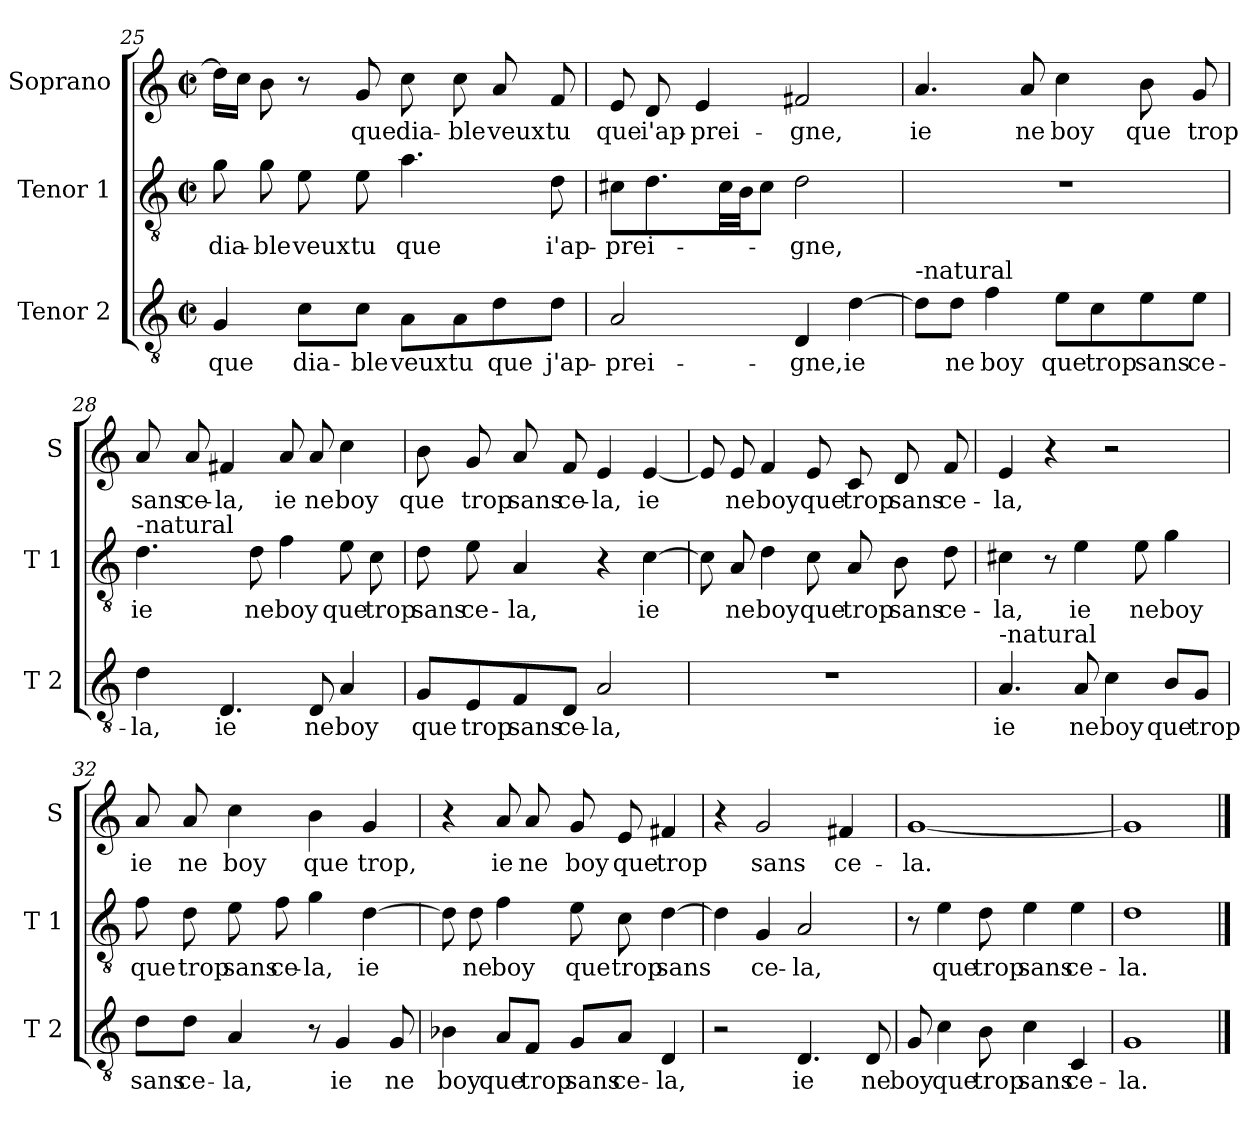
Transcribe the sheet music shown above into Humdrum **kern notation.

**kern	**text	**kern	**text	**kern	**text
*part3	*part3	*part2	*part2	*part1	*part1
*staff3	*staff3	*staff2	*staff2	*staff1	*staff1
*I"Tenor 2	*	*I"Tenor 1	*	*I"Soprano	*
*I'T 2	*	*I'T 1	*	*I'S	*
!!LO:LB:g=z
*clefGv2	*	*clefGv2	*	*clefG2	*
*k[]	*	*k[]	*	*k[]	*
*C:	*	*C:	*	*C:	*
*M2/2	*	*M2/2	*	*M2/2	*
*met(c|)	*	*met(c|)	*	*met(c|)	*
=25	=25	=25	=25	=25	=25
!	!LO:LY:b	!	!LO:LY:b	!	!
4G/	que	8g\	dia-	16dd\LL]	.
.	.	.	.	16cc\JJ	.
!	!	!	!LO:LY:b	!	!
.	.	8g\	-ble	8b\	.
!	!LO:LY:b	!	!LO:LY:b	!	!
8c\L	dia-	8e\	veux	8r	.
!	!LO:LY:b	!	!LO:LY:b	!	!LO:LY:b
8c\J	-ble	8e\	tu	8g/	que
!	!LO:LY:b	!	!LO:LY:b	!	!LO:LY:b
8A\L	veux	4.a\	que	8cc\	dia-
!	!LO:LY:b	!	!	!	!LO:LY:b
8A\	tu	.	.	8cc\	-ble
!	!LO:LY:b	!	!	!	!LO:LY:b
8d\	que	.	.	8a/	veux
!	!LO:LY:b	!	!LO:LY:b	!	!LO:LY:b
8d\J	j'ap-	8d\	i'ap-	8f/	tu
=26	=26	=26	=26	=26	=26
!	!LO:LY:b	!	!LO:LY:b	!	!LO:LY:b
2A/	-prei-	8c#X\L	-prei-	8e/	que
!	!	!	!	!	!LO:LY:b
.	.	8.d\	.	8d/	i'ap-
!	!	!	!	!	!LO:LY:b
.	.	.	.	4e/	-prei-
.	.	32c#\LL	.	.	.
.	.	32B\JJ	.	.	.
.	.	8c#\J	.	.	.
!	!LO:LY:b	!	!LO:LY:b	!	!LO:LY:b
4D/	-gne,	2d\	-gne,	2f#X/	-gne,
!	!LO:LY:b	!	!	!	!
[4d\	ie	.	.	.	.
=27	=27	=27	=27	=27	=27
!LO:TX:a:t=-natural	!	!	!	!	!
!	!	!	!	!	!LO:LY:b
8d\L]	.	1r	.	4.a/	ie
!	!LO:LY:b	!	!	!	!
8d\J	ne	.	.	.	.
!	!LO:LY:b	!	!	!	!
4f\	boy	.	.	.	.
!	!	!	!	!	!LO:LY:b
.	.	.	.	8a/	ne
!	!LO:LY:b	!	!	!	!LO:LY:b
8e\L	que	.	.	4cc\	boy
!	!LO:LY:b	!	!	!	!
8c\	trop	.	.	.	.
!	!LO:LY:b	!	!	!	!LO:LY:b
8e\	sans	.	.	8b\	que
!	!LO:LY:b	!	!	!	!LO:LY:b
8e\J	ce-	.	.	8g/	trop
=28	=28	=28	=28	=28	=28
!	!	!LO:TX:a:t=-natural	!	!	!
!	!LO:LY:b	!	!LO:LY:b	!	!LO:LY:b
4d\	-la,	4.d\	ie	8a/	sans
!	!	!	!	!	!LO:LY:b
.	.	.	.	8a/	ce-
!	!LO:LY:b	!	!	!	!LO:LY:b
4.D/	ie	.	.	4f#X/	-la,
!	!	!	!LO:LY:b	!	!
.	.	8d\	ne	.	.
!	!	!	!LO:LY:b	!	!LO:LY:b
.	.	4f\	boy	8a/	ie
!	!LO:LY:b	!	!	!	!LO:LY:b
8D/	ne	.	.	8a/	ne
!	!LO:LY:b	!	!LO:LY:b	!	!LO:LY:b
4A/	boy	8e\	que	4cc\	boy
!	!	!	!LO:LY:b	!	!
.	.	8c\	trop	.	.
!!LO:PB:g=z
=29	=29	=29	=29	=29	=29
!	!LO:LY:b	!	!LO:LY:b	!	!LO:LY:b
8G/L	que	8d\	sans	8b\	que
!	!LO:LY:b	!	!LO:LY:b	!	!LO:LY:b
8E/	trop	8e\	ce-	8g/	trop
!	!LO:LY:b	!	!LO:LY:b	!	!LO:LY:b
8F/	sans	4A/	-la,	8a/	sans
!	!LO:LY:b	!	!	!	!LO:LY:b
8D/J	ce-	.	.	8f/	ce-
!	!LO:LY:b	!	!	!	!LO:LY:b
2A/	-la,	4r	.	4e/	-la,
!	!	!	!LO:LY:b	!	!LO:LY:b
.	.	[4c\	ie	[4e/	ie
=30	=30	=30	=30	=30	=30
1r	.	8c\]	.	8e/]	.
!	!	!	!LO:LY:b	!	!LO:LY:b
.	.	8A/	ne	8e/	ne
!	!	!	!LO:LY:b	!	!LO:LY:b
.	.	4d\	boy	4f/	boy
!	!	!	!LO:LY:b	!	!LO:LY:b
.	.	8c\	que	8e/	que
!	!	!	!LO:LY:b	!	!LO:LY:b
.	.	8A/	trop	8c/	trop
!	!	!	!LO:LY:b	!	!LO:LY:b
.	.	8B\	sans	8d/	sans
!	!	!	!LO:LY:b	!	!LO:LY:b
.	.	8d\	ce-	8f/	ce-
=31	=31	=31	=31	=31	=31
!LO:TX:a:t=-natural	!	!	!	!	!
!	!LO:LY:b	!	!LO:LY:b	!	!LO:LY:b
4.A/	ie	4c#X\	-la,	4e/	-la,
.	.	8r	.	4r	.
!	!LO:LY:b	!	!LO:LY:b	!	!
8A/	ne	4e\	ie	.	.
!	!LO:LY:b	!	!	!	!
4c\	boy	.	.	2r	.
!	!	!	!LO:LY:b	!	!
.	.	8e\	ne	.	.
!	!LO:LY:b	!	!LO:LY:b	!	!
8B/L	que	4g\	boy	.	.
!	!LO:LY:b	!	!	!	!
8G/J	trop	.	.	.	.
=32	=32	=32	=32	=32	=32
!	!LO:LY:b	!	!LO:LY:b	!	!LO:LY:b
8d\L	sans	8f\	que	8a/	ie
!	!LO:LY:b	!	!LO:LY:b	!	!LO:LY:b
8d\J	ce-	8d\	trop	8a/	ne
!	!LO:LY:b	!	!LO:LY:b	!	!LO:LY:b
4A/	-la,	8e\	sans	4cc\	boy
!	!	!	!LO:LY:b	!	!
.	.	8f\	ce-	.	.
!	!	!	!LO:LY:b	!	!LO:LY:b
8r	.	4g\	-la,	4b\	que
!	!LO:LY:b	!	!	!	!
4G/	ie	.	.	.	.
!	!	!	!LO:LY:b	!	!LO:LY:b
.	.	[4d\	ie	4g/	trop,
!	!LO:LY:b	!	!	!	!
8G/	ne	.	.	.	.
!!LO:LB:g=z
=33	=33	=33	=33	=33	=33
!	!LO:LY:b	!	!	!	!
4B-X\	boy	8d\]	.	4r	.
!	!	!	!LO:LY:b	!	!
.	.	8d\	ne	.	.
!	!LO:LY:b	!	!LO:LY:b	!	!LO:LY:b
8A/L	que	4f\	boy	8a/	ie
!	!LO:LY:b	!	!	!	!LO:LY:b
8F/J	trop	.	.	8a/	ne
!	!LO:LY:b	!	!LO:LY:b	!	!LO:LY:b
8G/L	sans	8e\	que	8g/	boy
!	!LO:LY:b	!	!LO:LY:b	!	!LO:LY:b
8A/J	ce-	8c\	trop	8e/	que
!	!LO:LY:b	!	!LO:LY:b	!	!LO:LY:b
4D/	-la,	[4d\	sans	4f#X/	trop
=34	=34	=34	=34	=34	=34
2r	.	4d\]	.	4r	.
!	!	!	!LO:LY:b	!	!LO:LY:b
.	.	4G/	ce-	2g/	sans
!	!LO:LY:b	!	!LO:LY:b	!	!
4.D/	ie	2A/	-la,	.	.
!	!	!	!	!	!LO:LY:b
.	.	.	.	4f#X/	ce-
!	!LO:LY:b	!	!	!	!
8D/	ne	.	.	.	.
=35	=35	=35	=35	=35	=35
!	!LO:LY:b	!	!	!	!LO:LY:b
8G/	boy	8r	.	[1g	-la.
!	!LO:LY:b	!	!LO:LY:b	!	!
4c\	que	4e\	que	.	.
!	!LO:LY:b	!	!LO:LY:b	!	!
8B\	trop	8d\	trop	.	.
!	!LO:LY:b	!	!LO:LY:b	!	!
4c\	sans	4e\	sans	.	.
!	!LO:LY:b	!	!LO:LY:b	!	!
4C/	ce-	4e\	ce-	.	.
=36	=36	=36	=36	=36	=36
!	!LO:LY:b	!	!LO:LY:b	!	!
1G	-la.	1d	-la.	1g]	.
==	==	==	==	==	==
*-	*-	*-	*-	*-	*-
